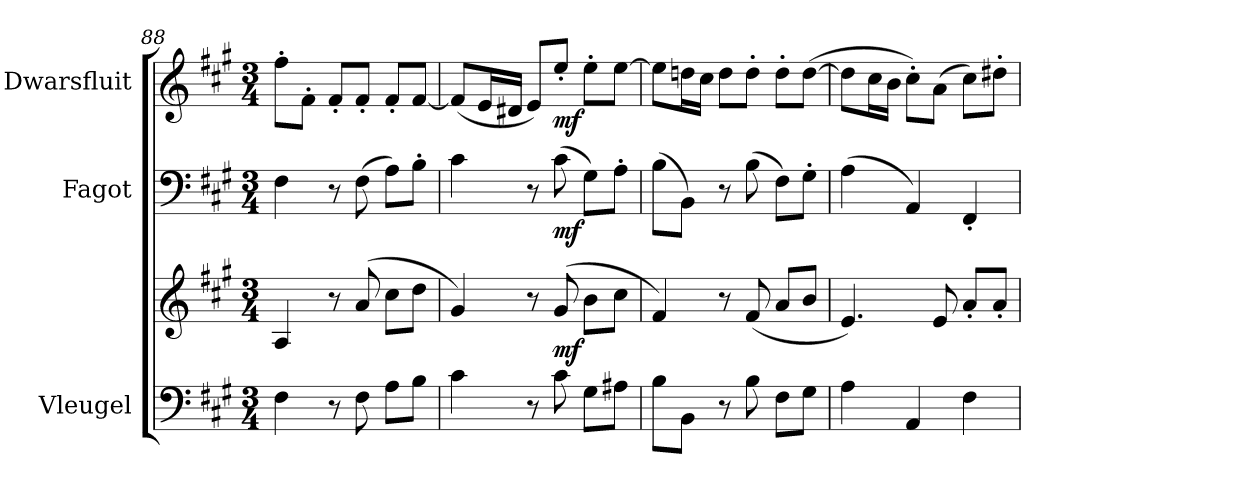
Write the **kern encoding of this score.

**kern	**kern	**dynam	**kern	**dynam	**kern	**dynam
*part3	*part3	*part3	*part2	*part2	*part1	*part1
*staff4	*staff3	*staff3/4	*staff2	*staff2	*staff1	*staff1
*I"Vleugel	*	*	*I"Fagot	*	*I"Dwarsfluit	*
*	*	*	*I'Fgt.	*	*I'Fl.	*
*clefF4	*clefG2	*	*clefF4	*	*clefG2	*
*k[f#c#g#]	*k[f#c#g#]	*	*k[f#c#g#]	*	*k[f#c#g#]	*
*M3/4	*M3/4	*	*M3/4	*	*M3/4	*
=88	=88	=88	=88	=88	=88	=88
4F#\	4A/	.	4F#\	.	8ff#'\L	.
.	.	.	.	.	8f#'\J	.
8r	8r	.	8r	.	8f#'/L	.
8F#\	(8a/	.	(8F#\	.	8f#'/J	.
8A\L	8cc#\L	.	8A\L)	.	8f#'/L	.
8B\J	8dd\J	.	8B'\J	.	[8f#/J	.
!!LO:LB:g=z
=89	=89	=89	=89	=89	=89	=89
4c#\	4g#/)	.	4c#\	.	(8f#/L]	.
.	.	.	.	.	16e/L	.
.	.	.	.	.	16d#X/JJ	.
8r	8r	.	8r	.	8e/L)	.
!	!	!LO:DY:b	!	!LO:DY:b	!	!LO:DY:b
8c#\	(8g#/	mf	(8c#\	mf	8ee'/J	mf
8G#\L	8b\L	.	8G#\L)	.	8ee'\L	.
8A#X\J	8cc#\J	.	8A'\J	.	[8ee\J	.
=90	=90	=90	=90	=90	=90	=90
8B\L	4f#/)	.	(8B\L	.	8ee\L]	.
8BB\J	.	.	8BB\J)	.	16ddn\L	.
.	.	.	.	.	16cc#\JJ	.
8r	8r	.	8r	.	8dd\L	.
8B\	(8f#/	.	(8B\	.	8dd'\J	.
8F#\L	8a/L	.	8F#\L)	.	8dd'\L	.
8G#\J	8b/J	.	8G#'\J	.	([8dd\J	.
=91	=91	=91	=91	=91	=91	=91
4A\	4.e/)	.	(4A\	.	8dd\L]	.
.	.	.	.	.	16cc#\L	.
.	.	.	.	.	16b\JJ	.
4AA/	.	.	4AA/)	.	8cc#'\L)	.
.	8e/	.	.	.	(8a\J	.
4F#\	8a'/L	.	4FF#'/	.	8cc#\L)	.
.	8a'/J	.	.	.	8dd#X'\J	.
=	=	=	=	=	=	=
*-	*-	*-	*-	*-	*-	*-
